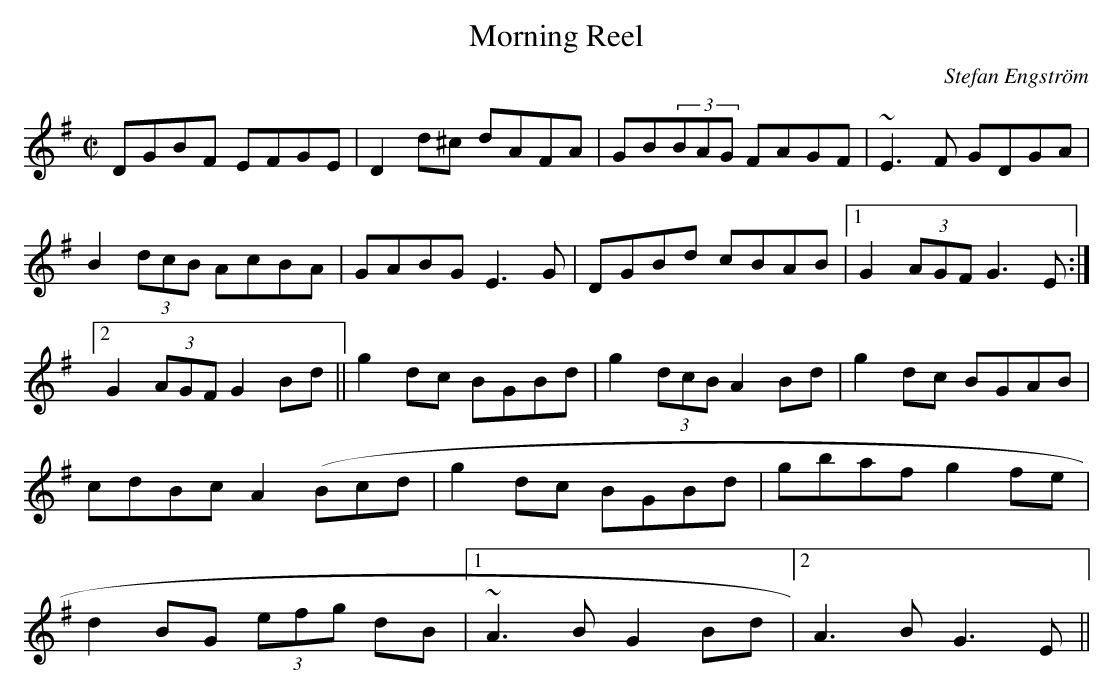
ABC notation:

X:1
T:Morning Reel
M:C|
C:Stefan Engström
K:G
DGBF EFGE|D2 d^c dAFA|GB(3BAG FAGF|~E3F GDGA|\
B2(3dcB AcBA|GABG E3G|DGBd cBAB|1 G2(3AGF G3E:|2 G2(3AGF G2Bd||\
g2dc BGBd|g2(3dcB A2Bd|g2dc BGAB|cdBc A2(Bcd|\
g2dc BGBd|gbaf g2fe|d2BG (3efg dB|1 ~A3B G2Bd|2 A3B G3E||
